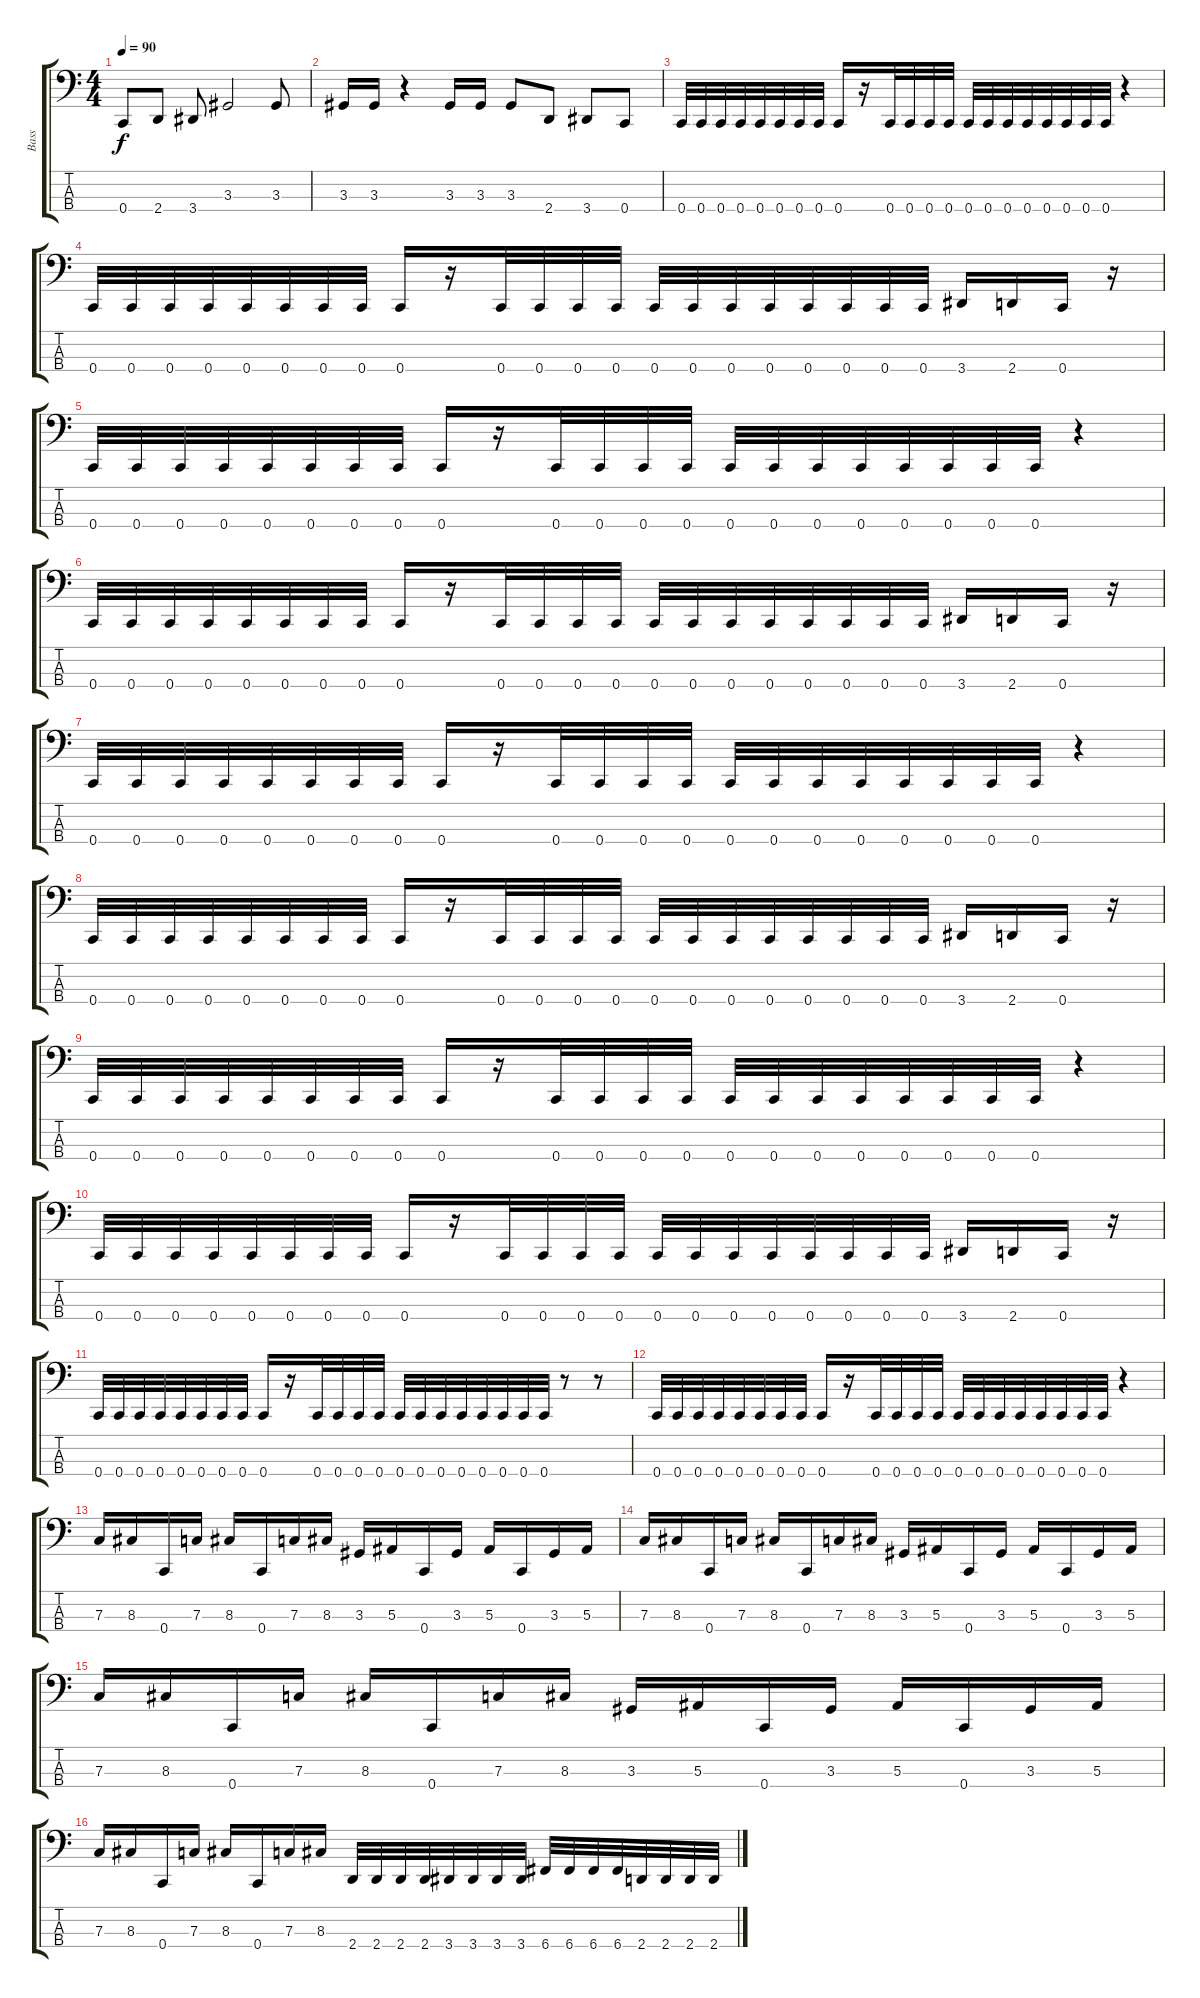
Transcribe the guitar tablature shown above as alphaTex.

\track ("Bass" "Bass") {instrument electricbasspick}
\staff {score tabs}
\tuning (Eb2 Bb1 F1 C1) {hide}
\ts (4 4)
\tempo 90
\clef f4
\ks c
0.4.8{dy f} 2.4.8 3.4.8 3.3.2 3.3.8 |
3.3.16 3.3.16 r.4 3.3.16 3.3.16 3.3.8 2.4.8 3.4.8 0.4.8 |
0.4.32 0.4.32 0.4.32 0.4.32 0.4.32 0.4.32 0.4.32 0.4.32 0.4.16 r.16 0.4.32 0.4.32 0.4.32 0.4.32 0.4.32 0.4.32 0.4.32 0.4.32 0.4.32 0.4.32 0.4.32 0.4.32 r.4 |
0.4.32 0.4.32 0.4.32 0.4.32 0.4.32 0.4.32 0.4.32 0.4.32 0.4.16 r.16 0.4.32 0.4.32 0.4.32 0.4.32 0.4.32 0.4.32 0.4.32 0.4.32 0.4.32 0.4.32 0.4.32 0.4.32 3.4.16 2.4.16 0.4.16 r.16 |
0.4.32 0.4.32 0.4.32 0.4.32 0.4.32 0.4.32 0.4.32 0.4.32 0.4.16 r.16 0.4.32 0.4.32 0.4.32 0.4.32 0.4.32 0.4.32 0.4.32 0.4.32 0.4.32 0.4.32 0.4.32 0.4.32 r.4 |
0.4.32 0.4.32 0.4.32 0.4.32 0.4.32 0.4.32 0.4.32 0.4.32 0.4.16 r.16 0.4.32 0.4.32 0.4.32 0.4.32 0.4.32 0.4.32 0.4.32 0.4.32 0.4.32 0.4.32 0.4.32 0.4.32 3.4.16 2.4.16 0.4.16 r.16 |
0.4.32 0.4.32 0.4.32 0.4.32 0.4.32 0.4.32 0.4.32 0.4.32 0.4.16 r.16 0.4.32 0.4.32 0.4.32 0.4.32 0.4.32 0.4.32 0.4.32 0.4.32 0.4.32 0.4.32 0.4.32 0.4.32 r.4 |
0.4.32 0.4.32 0.4.32 0.4.32 0.4.32 0.4.32 0.4.32 0.4.32 0.4.16 r.16 0.4.32 0.4.32 0.4.32 0.4.32 0.4.32 0.4.32 0.4.32 0.4.32 0.4.32 0.4.32 0.4.32 0.4.32 3.4.16 2.4.16 0.4.16 r.16 |
0.4.32 0.4.32 0.4.32 0.4.32 0.4.32 0.4.32 0.4.32 0.4.32 0.4.16 r.16 0.4.32 0.4.32 0.4.32 0.4.32 0.4.32 0.4.32 0.4.32 0.4.32 0.4.32 0.4.32 0.4.32 0.4.32 r.4 |
0.4.32 0.4.32 0.4.32 0.4.32 0.4.32 0.4.32 0.4.32 0.4.32 0.4.16 r.16 0.4.32 0.4.32 0.4.32 0.4.32 0.4.32 0.4.32 0.4.32 0.4.32 0.4.32 0.4.32 0.4.32 0.4.32 3.4.16 2.4.16 0.4.16 r.16 |
0.4.32 0.4.32 0.4.32 0.4.32 0.4.32 0.4.32 0.4.32 0.4.32 0.4.16 r.16 0.4.32 0.4.32 0.4.32 0.4.32 0.4.32 0.4.32 0.4.32 0.4.32 0.4.32 0.4.32 0.4.32 0.4.32 r.8 r.8 |
0.4.32 0.4.32 0.4.32 0.4.32 0.4.32 0.4.32 0.4.32 0.4.32 0.4.16 r.16 0.4.32 0.4.32 0.4.32 0.4.32 0.4.32 0.4.32 0.4.32 0.4.32 0.4.32 0.4.32 0.4.32 0.4.32 r.4 |
7.3.16 8.3.16 0.4.16 7.3.16 8.3.16 0.4.16 7.3.16 8.3.16 3.3.16 5.3.16 0.4.16 3.3.16 5.3.16 0.4.16 3.3.16 5.3.16 |
7.3.16 8.3.16 0.4.16 7.3.16 8.3.16 0.4.16 7.3.16 8.3.16 3.3.16 5.3.16 0.4.16 3.3.16 5.3.16 0.4.16 3.3.16 5.3.16 |
7.3.16 8.3.16 0.4.16 7.3.16 8.3.16 0.4.16 7.3.16 8.3.16 3.3.16 5.3.16 0.4.16 3.3.16 5.3.16 0.4.16 3.3.16 5.3.16 |
7.3.16 8.3.16 0.4.16 7.3.16 8.3.16 0.4.16 7.3.16 8.3.16 2.4.32 2.4.32 2.4.32 2.4.32 3.4.32 3.4.32 3.4.32 3.4.32 6.4.32 6.4.32 6.4.32 6.4.32 2.4.32 2.4.32 2.4.32 2.4.32
